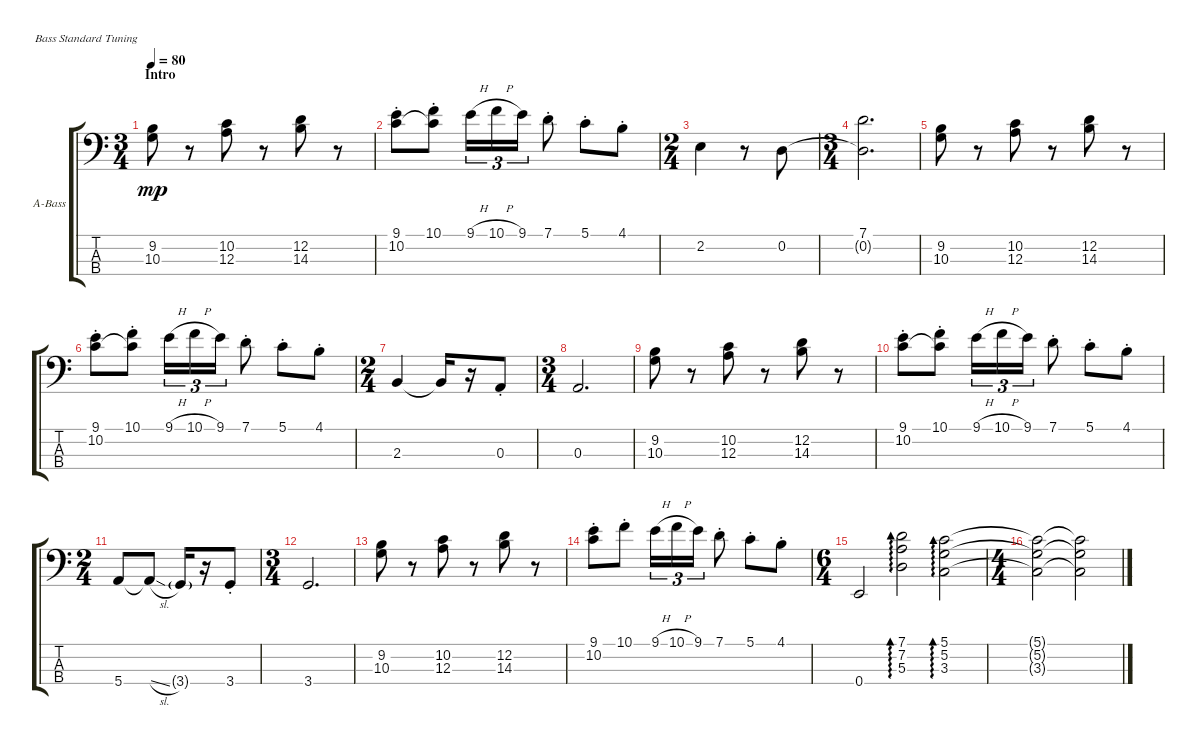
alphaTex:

\bracketExtendMode groupsimilarinstruments
\firstSystemTrackNameOrientation horizontal
\otherSystemsTrackNameOrientation horizontal
\track ("Intro Bass" "A-Bass") {instrument acousticbass}
\staff {score tabs}
\tuning (G2 D2 A1 E1)
\ts (3 4)
\section ("" "Intro")
\tempo 80
\clef f4
\scale
0.39527
\ks c
(9.2 10.3).8{dy mp instrument acousticbass} r.8 (10.2 12.3).8 r.8 (12.2 14.3).8 r.8 |
\scale
0.209459 (9.1{st} 10.2).8 (10.1{st} 10.2{t}).8 9.1{h}.16{tu (3 2)} 10.1{h}.16{tu (3 2)} 9.1.16{tu (3 2)} 7.1{st}.8 5.1{st}.8 4.1{st}.8 |
\ts (2 4)
\scale
0.39527 2.2.4 r.8 0.2.8 |
\ts (3 4)
\scale
0.485477 (7.1 0.2{t}).2{d} |
\scale
0.257261 (9.2 10.3).8 r.8 (10.2 12.3).8 r.8 (12.2 14.3).8 r.8 |
\scale
0.257261 (9.1{st} 10.2).8 (10.1{st} 10.2{t}).8 9.1{h}.16{tu (3 2)} 10.1{h}.16{tu (3 2)} 9.1.16{tu (3 2)} 7.1{st}.8 5.1{st}.8 4.1{st}.8 |
\ts (2 4)
\scale
0.39527 2.3.4 2.3{t}.16 r.16 0.3{st}.8 |
\ts (3 4)
\scale
0.39527 0.3.2{d} |
\scale
0.209459 (9.2 10.3).8 r.8 (10.2 12.3).8 r.8 (12.2 14.3).8 r.8 |
\scale
0.209459 (9.1{st} 10.2).8 (10.1{st} 10.2{t}).8 9.1{h}.16{tu (3 2)} 10.1{h}.16{tu (3 2)} 9.1.16{tu (3 2)} 7.1{st}.8 5.1{st}.8 4.1{st}.8 |
\ts (2 4)
\scale
0.39527 5.4.8 5.4{sl t}.8 3.4{g}.16 r.16 3.4{st}.8 |
\ts (3 4)
\scale
0.39527 3.4.2{d} |
\scale
0.257261 (9.2 10.3).8 r.8 (10.2 12.3).8 r.8 (12.2 14.3).8 r.8 |
\scale
0.257261 (9.1{st} 10.2).8 10.1{st}.8 9.1{h}.16{tu (3 2)} 10.1{h}.16{tu (3 2)} 9.1.16{tu (3 2)} 7.1{st}.8 5.1{st}.8 4.1{st}.8 |
\ts (6 4)
\scale
0.485477 0.4.2 (7.2 5.3 7.1).2{ad 0} (3.3 5.2 5.1).2{ad 0} |
\ts (4 4)
\scale
0.333333 (5.1{t} 5.2{t} 3.3{t}).2 (3.3{t} 5.2{t} 5.1{t}).2
